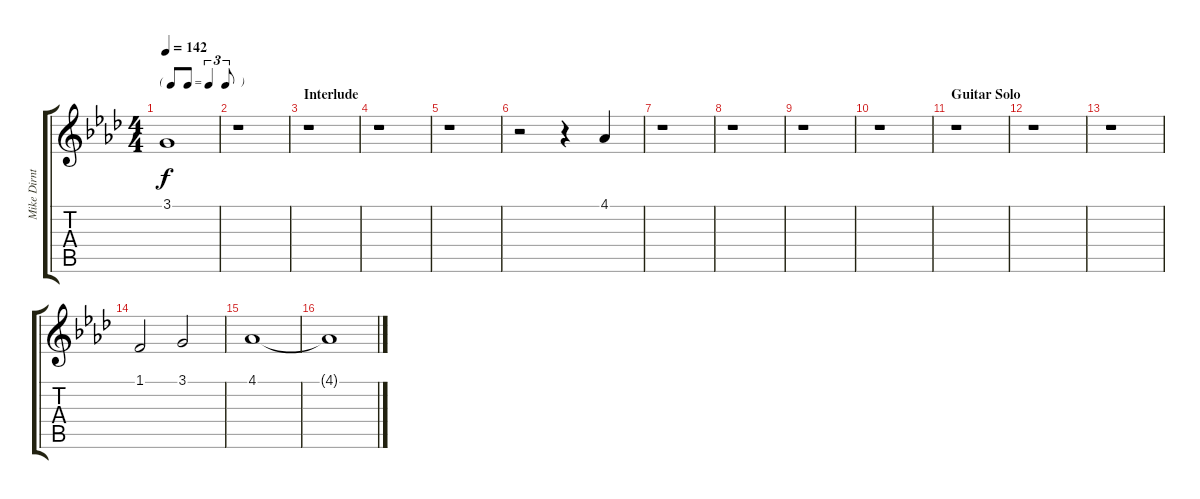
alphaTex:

\track ("Mike Dirnt (Backing Vocals)" "Mike Dirnt") {instrument trumpet}
\staff {score tabs}
\tuning (E4 B3 G3 D3 A2 E2) {hide}
\ts (4 4)
\tf triplet8th
\tempo 142
\clef g2
\ks ab
3.1{t}.1{dy f} |
r.1 |
\section ("" "Interlude")
r.1 |
r.1 |
r.1 |
r.2 r.4 4.1.4 |
r.1 |
r.1 |
r.1 |
r.1 |
\section ("" "Guitar Solo")
r.1 |
r.1 |
r.1 |
1.1.2{volume 11} 3.1.2 |
4.1.1 |
4.1{t}.1
